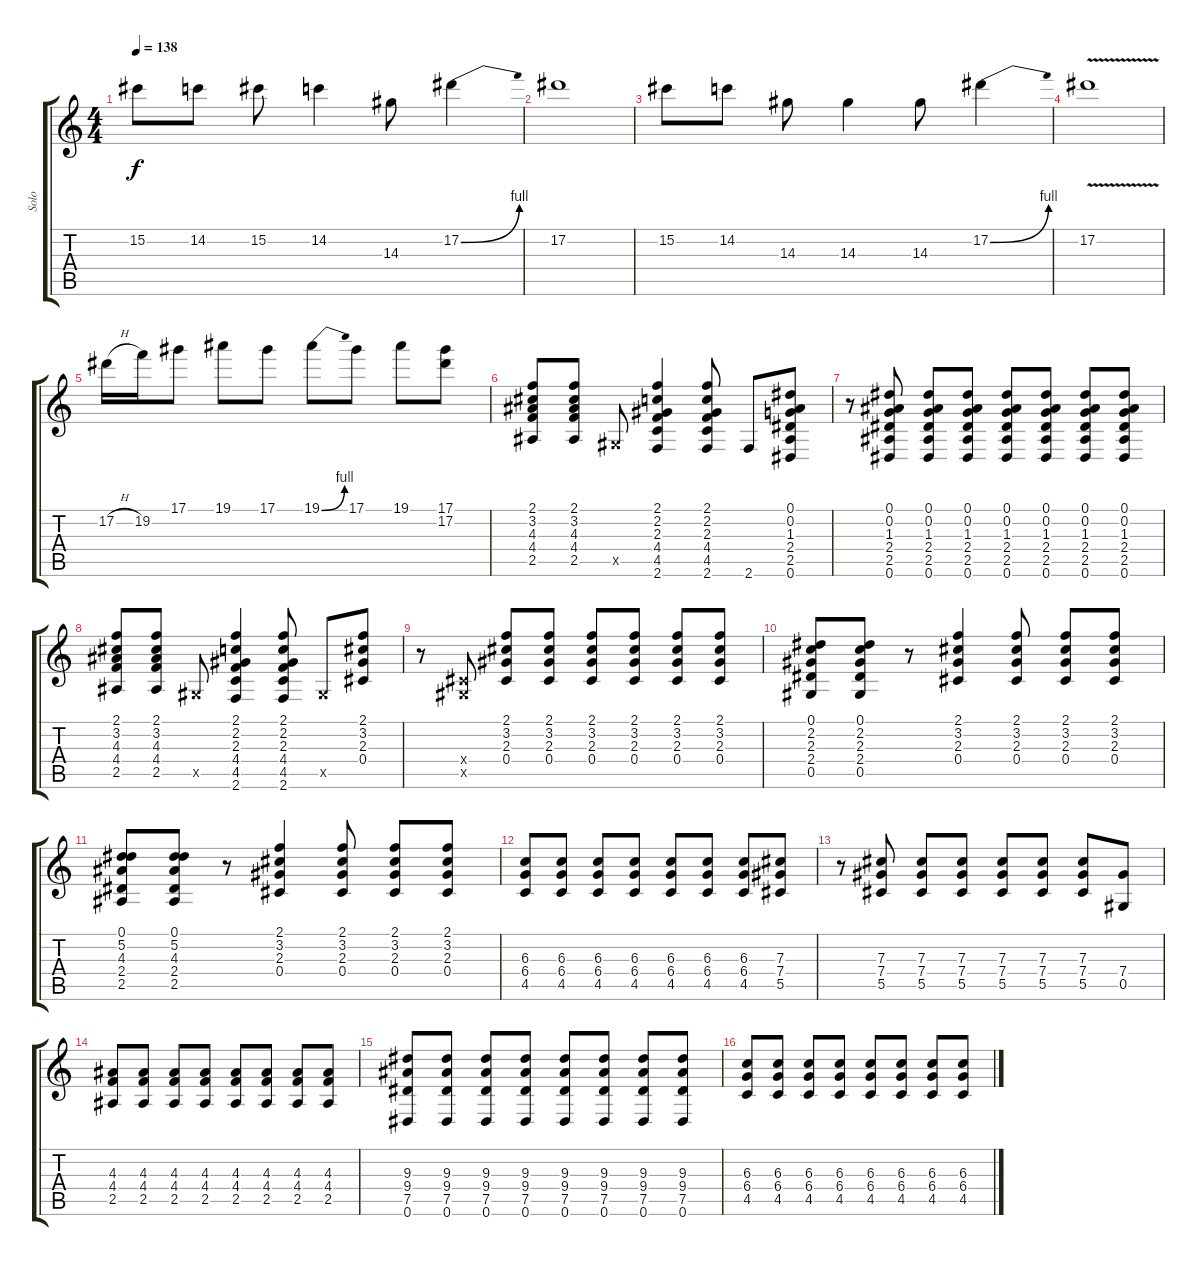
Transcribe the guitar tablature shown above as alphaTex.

\track ("Solo" "Solo") {instrument overdrivenguitar}
\staff {score tabs}
\tuning (Eb4 Bb3 Gb3 Db3 Ab2 Eb2) {hide}
\ts (4 4)
\tempo 138
\clef g2
\ks c
15.2.8{dy f} 14.2.8 15.2.8 14.2.4 14.3.8 17.2{be (bend 0 0 60 4)}.4 |
17.2.1 |
15.2.8 14.2.8 14.3.8 14.3.4 14.3.8 17.2{be (bend 0 0 60 4)}.4 |
17.2{v}.1 |
17.2{h}.16 19.2.16 17.1.8 19.1.8 17.1.8 19.1{be (bend 0 0 60 4)}.8 17.1.8 19.1.8 (17.1 17.2).8 |
(2.1 3.2 4.3 4.4 2.5).8 (2.1 3.2 4.3 4.4 2.5).8 0.5{x}.8 (2.1 2.2 2.3 4.4 4.5 2.6).4 (2.1 2.2 2.3 4.4 4.5 2.6).8 2.6.8 (0.1 0.2 1.3 2.4 2.5 0.6).8 |
r.8 (0.1 0.2 1.3 2.4 2.5 0.6).8 (0.1 0.2 1.3 2.4 2.5 0.6).8 (0.1 0.2 1.3 2.4 2.5 0.6).8 (0.1 0.2 1.3 2.4 2.5 0.6).8 (0.1 0.2 1.3 2.4 2.5 0.6).8 (0.1 0.2 1.3 2.4 2.5 0.6).8 (0.1 0.2 1.3 2.4 2.5 0.6).8 |
(2.1 3.2 4.3 4.4 2.5).8 (2.1 3.2 4.3 4.4 2.5).8 0.5{x}.8 (2.1 2.2 2.3 4.4 4.5 2.6).4 (2.1 2.2 2.3 4.4 4.5 2.6).8 0.5{x}.8 (2.1 3.2 2.3 0.4).8 |
r.8 (0.4{x} 0.5{x}).8 (2.1 3.2 2.3 0.4).8 (2.1 3.2 2.3 0.4).8 (2.1 3.2 2.3 0.4).8 (2.1 3.2 2.3 0.4).8 (2.1 3.2 2.3 0.4).8 (2.1 3.2 2.3 0.4).8 |
(0.1 2.2 2.3 2.4 0.5).8 (0.1 2.2 2.3 2.4 0.5).8 r.8 (2.1 3.2 2.3 0.4).4 (2.1 3.2 2.3 0.4).8 (2.1 3.2 2.3 0.4).8 (2.1 3.2 2.3 0.4).8 |
(0.1 5.2 4.3 2.4 2.5).8 (0.1 5.2 4.3 2.4 2.5).8 r.8 (2.1 3.2 2.3 0.4).4 (2.1 3.2 2.3 0.4).8 (2.1 3.2 2.3 0.4).8 (2.1 3.2 2.3 0.4).8 |
(6.3 6.4 4.5).8 (6.3 6.4 4.5).8 (6.3 6.4 4.5).8 (6.3 6.4 4.5).8 (6.3 6.4 4.5).8 (6.3 6.4 4.5).8 (6.3 6.4 4.5).8 (7.3 7.4 5.5).8 |
r.8 (7.3 7.4 5.5).8 (7.3 7.4 5.5).8 (7.3 7.4 5.5).8 (7.3 7.4 5.5).8 (7.3 7.4 5.5).8 (7.3 7.4 5.5).8 (7.4 0.5).8 |
(4.3 4.4 2.5).8 (4.3 4.4 2.5).8 (4.3 4.4 2.5).8 (4.3 4.4 2.5).8 (4.3 4.4 2.5).8 (4.3 4.4 2.5).8 (4.3 4.4 2.5).8 (4.3 4.4 2.5).8 |
(9.3 9.4 7.5 0.6).8 (9.3 9.4 7.5 0.6).8 (9.3 9.4 7.5 0.6).8 (9.3 9.4 7.5 0.6).8 (9.3 9.4 7.5 0.6).8 (9.3 9.4 7.5 0.6).8 (9.3 9.4 7.5 0.6).8 (9.3 9.4 7.5 0.6).8 |
(6.3 6.4 4.5).8 (6.3 6.4 4.5).8 (6.3 6.4 4.5).8 (6.3 6.4 4.5).8 (6.3 6.4 4.5).8 (6.3 6.4 4.5).8 (6.3 6.4 4.5).8 (6.3 6.4 4.5).8
